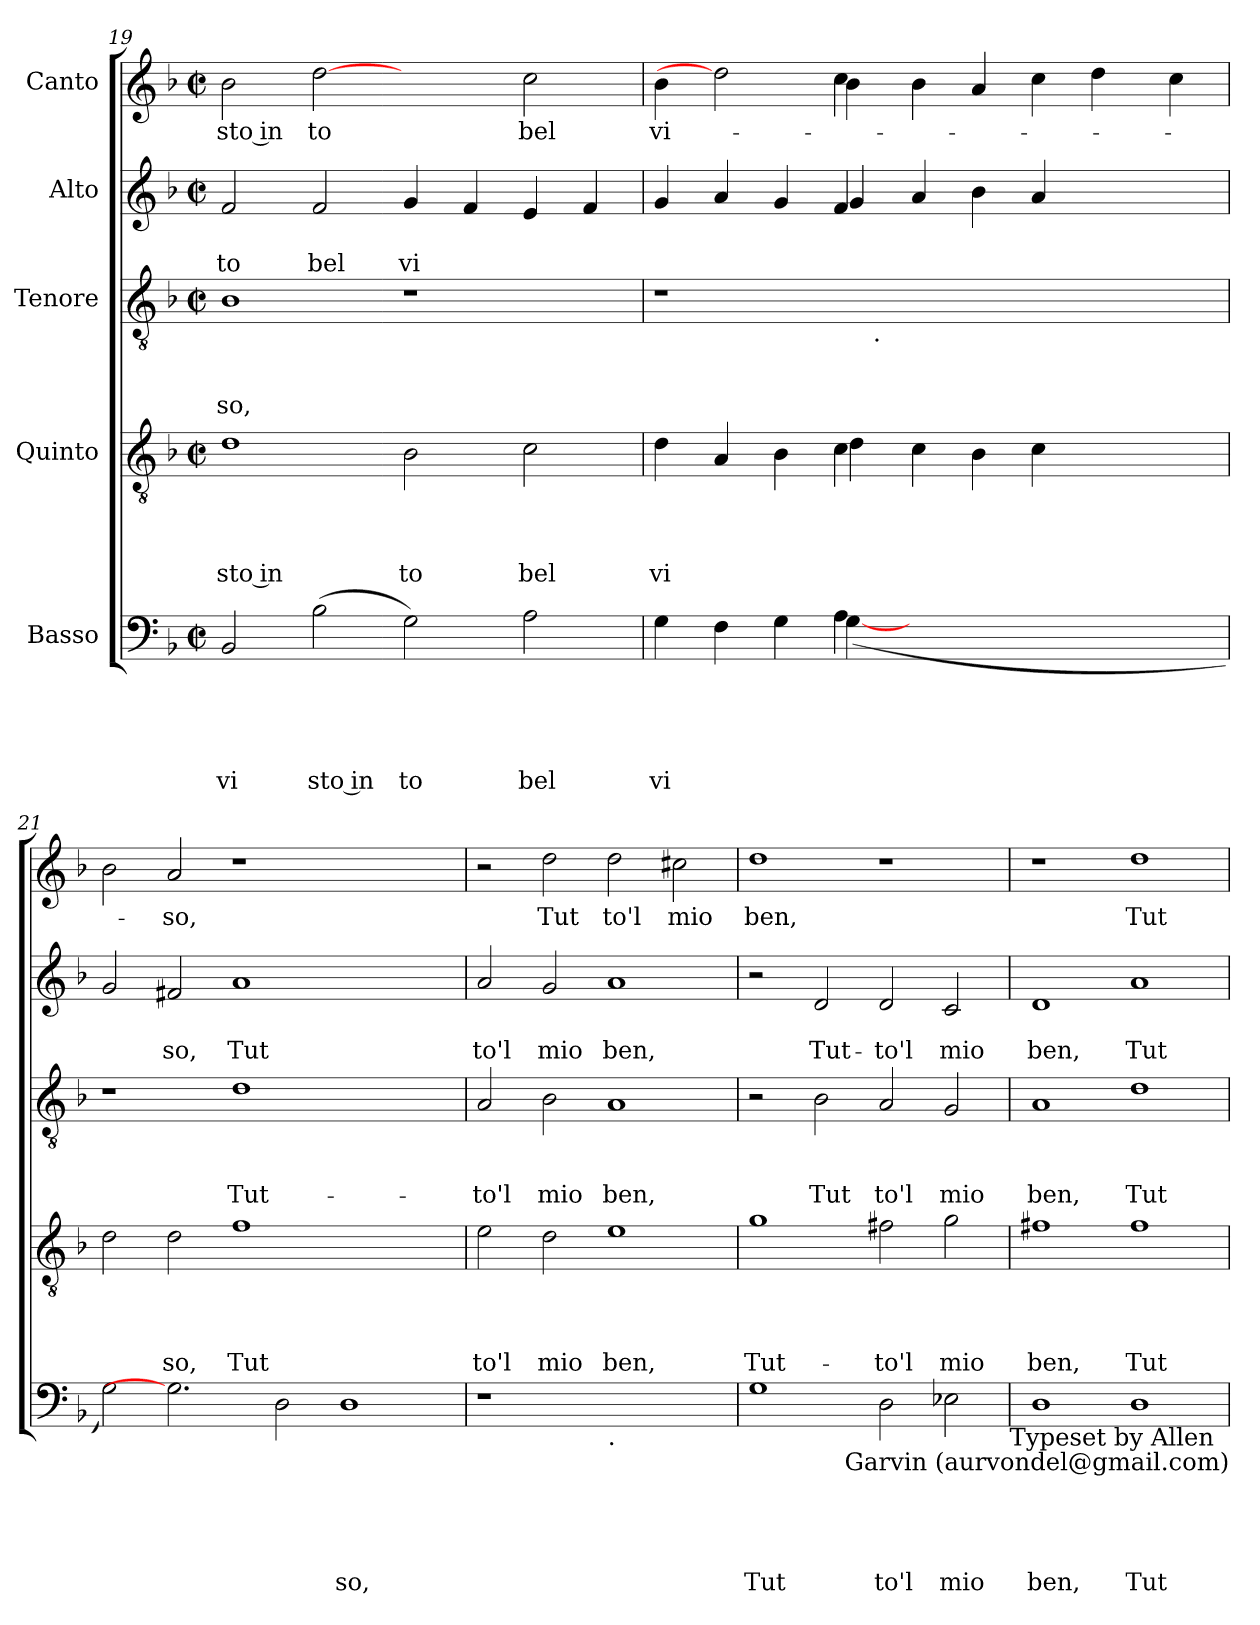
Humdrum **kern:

**kern	**text	**text	**text	**text	**text	**kern	**text	**text	**text	**text	**kern	**text	**text	**text	**kern	**text	**text	**kern	**text
*part5	*part5	*part5	*part5	*part5	*part5	*part4	*part4	*part4	*part4	*part4	*part3	*part3	*part3	*part3	*part2	*part2	*part2	*part1	*part1
*staff5	*staff5	*staff5	*staff5	*staff5	*staff5	*staff4	*staff4	*staff4	*staff4	*staff4	*staff3	*staff3	*staff3	*staff3	*staff2	*staff2	*staff2	*staff1	*staff1
*I"Basso	*	*	*	*	*	*I"Quinto	*	*	*	*	*I"Tenore	*	*	*	*I"Alto	*	*	*I"Canto	*
*clefF4	*	*	*	*	*	*clefGv2	*	*	*	*	*clefGv2	*	*	*	*clefG2	*	*	*clefG2	*
*k[b-]	*	*	*	*	*	*k[b-]	*	*	*	*	*k[b-]	*	*	*	*k[b-]	*	*	*k[b-]	*
*F:	*	*	*	*	*	*F:	*	*	*	*	*F:	*	*	*	*F:	*	*	*F:	*
*M2/2	*	*	*	*	*	*M2/2	*	*	*	*	*M2/2	*	*	*	*M2/2	*	*	*M2/2	*
*met(c|)	*	*	*	*	*	*met(c|)	*	*	*	*	*met(c|)	*	*	*	*met(c|)	*	*	*met(c|)	*
=19	=19	=19	=19	=19	=19	=19	=19	=19	=19	=19	=19	=19	=19	=19	=19	=19	=19	=19	=19
!	!	!	!	!	!LO:LY:b	!	!	!	!	!LO:LY:b:rj	!	!	!	!LO:LY:b	!	!	!LO:LY:b	!	!LO:LY:b:rj
2BB-/	.	.	.	.	vi	1d	.	.	.	sto in	1B-	.	.	-so,	2f/	.	to	2b-\	-sto in
!	!	!	!	!	!LO:LY:b:rj	!	!	!	!	!	!	!	!	!	!	!	!LO:LY:b	!	!LO:LY:b
(<2B-\	.	.	.	.	sto in	.	.	.	.	.	.	.	.	.	2f/	.	bel	[2dd	to
!	!	!	!	!	!LO:LY:b	!	!	!	!	!LO:LY:b	!	!	!	!	!	!	!LO:LY:b	!	!
2G\)	.	.	.	.	to	2B-\	.	.	.	to	1r	.	.	.	4g/	.	vi	2ryy	.
.	.	.	.	.	.	.	.	.	.	.	.	.	.	.	4f/	.	.	.	.
!	!	!	!	!	!LO:LY:b	!	!	!	!	!LO:LY:b	!	!	!	!	!	!	!	!	!LO:LY:b
2A\	.	.	.	.	bel	2c\	.	.	.	bel	.	.	.	.	4e/	.	.	2cc\	bel
.	.	.	.	.	.	.	.	.	.	.	.	.	.	.	4f/	.	.	.	.
=20	=20	=20	=20	=20	=20	=20	=20	=20	=20	=20	=20	=20	=20	=20	=20	=20	=20	=20	=20
!	!	!	!	!	!LO:LY:b	!	!	!	!	!LO:LY:b	!	!	!	!	!	!	!	!	!LO:LY:b
*^	*	*	*	*	*	*^	*	*	*	*	*^	*	*	*	*^	*	*	*^	*
4G\	2.ryy	.	.	.	.	vi	4d\	2.ryy	.	.	.	vi	1r	2..ryy	.	.	.	4g/	2.ryy	.	.	4b-\	2.ryy	vi-
4F\	.	.	.	.	.	.	4A/	.	.	.	.	.	.	.	.	.	.	4a/	.	.	.	2dd]	.	.
4G\	.	.	.	.	.	.	4B-\	.	.	.	.	.	.	.	.	.	.	4g/	.	.	.	.	.	.
4A\	(>[4G	.	.	.	.	.	4c\	4d\	.	.	.	.	.	.	.	.	.	4f/	4g/	.	.	4cc\	4b-\	.
!	!	!	!	!	!	!	!	!	!	!	!	!	!	!LO:TX:b:t=.	!	!	!	!	!	!	!	!	!	!
.	.	.	.	.	.	.	.	.	.	.	.	.	.	1ryy	.	.	.	.	.	.	.	.	.	.
1ryy	1ryy	.	.	.	.	.	4c\	2ryy	.	.	.	.	1ryy	.	.	.	.	4a/	2ryy	.	.	4b-\	1ryy	.
.	.	.	.	.	.	.	4B-\	.	.	.	.	.	.	.	.	.	.	4b-\	.	.	.	4a/	.	.
.	.	.	.	.	.	.	4c\	2.ryy	.	.	.	.	.	.	.	.	.	4a/	2.ryy	.	.	4cc\	.	.
.	.	.	.	.	.	.	2ryy	.	.	.	.	.	.	.	.	.	.	2ryy	.	.	.	4dd\	.	.
.	.	.	.	.	.	.	.	.	.	.	.	.	.	4.ryy	.	.	.	.	.	.	.	.	.	.
4ryy	4ryy	.	.	.	.	.	.	.	.	.	.	.	4ryy	.	.	.	.	.	.	.	.	4cc\	4ryy	.
*v	*v	*	*	*	*	*	*	*	*	*	*	*	*v	*v	*	*	*	*v	*v	*	*	*v	*v	*
*	*	*	*	*	*	*v	*v	*	*	*	*	*	*	*	*	*	*	*	*	*
=21	=21	=21	=21	=21	=21	=21	=21	=21	=21	=21	=21	=21	=21	=21	=21	=21	=21	=21	=21
2G\)	.	.	.	.	.	2d\	.	.	.	.	1r	.	.	.	2g/	.	.	2b-\	.
!	!	!	!	!	!	!	!	!	!	!LO:LY:b	!	!	!	!	!	!	!LO:LY:b	!	!LO:LY:b
2.G]	.	.	.	.	.	2d\	.	.	.	so,	.	.	.	.	2f#X/	.	so,	2a/	-so,
!	!	!	!	!	!	!	!	!	!	!LO:LY:b	!	!	!	!LO:LY:b	!	!	!LO:LY:b	!	!
.	.	.	.	.	.	1f	.	.	.	Tut	1d	.	.	Tut-	1a	.	Tut	1r	.
2D\	.	.	.	.	.	.	.	.	.	.	.	.	.	.	.	.	.	.	.
!	!	!	!	!	!LO:LY:b	!	!	!	!	!	!	!	!	!	!	!	!	!	!
1D	.	.	.	.	so,	.	.	.	.	.	.	.	.	.	.	.	.	.	.
.	.	.	.	.	.	2.ryy	.	.	.	.	2.ryy	.	.	.	2.ryy	.	.	2.ryy	.
!!LO:LB:g=z
=22	=22	=22	=22	=22	=22	=22	=22	=22	=22	=22	=22	=22	=22	=22	=22	=22	=22	=22	=22
!	!	!	!	!	!	!	!	!	!	!LO:LY:b	!	!	!	!LO:LY:b	!	!	!LO:LY:b	!	!
1r	.	.	.	.	.	2e\	.	.	.	to'l	2A/	.	.	-to'l	2a/	.	to'l	2r	.
!	!	!	!	!	!	!	!	!	!	!LO:LY:b	!	!	!	!LO:LY:b	!	!	!LO:LY:b	!	!LO:LY:b
.	.	.	.	.	.	2d\	.	.	.	mio	2B-\	.	.	mio	2g/	.	mio	2dd\	Tut
!LO:TX:b:t=.	!	!	!	!	!	!	!	!	!	!	!	!	!	!	!	!	!	!	!
!	!	!	!	!	!	!	!	!	!	!LO:LY:b	!	!	!	!LO:LY:b	!	!	!LO:LY:b	!	!LO:LY:b
1ryy	.	.	.	.	.	1e	.	.	.	ben,	1A	.	.	ben,	1a	.	ben,	2dd\	to'l
!	!	!	!	!	!	!	!	!	!	!	!	!	!	!	!	!	!	!	!LO:LY:b
.	.	.	.	.	.	.	.	.	.	.	.	.	.	.	.	.	.	2cc#X\	mio
=23	=23	=23	=23	=23	=23	=23	=23	=23	=23	=23	=23	=23	=23	=23	=23	=23	=23	=23	=23
!	!	!	!	!	!LO:LY:b	!	!	!	!	!LO:LY:b	!	!	!	!	!	!	!	!	!LO:LY:b
1G	.	.	.	.	Tut	1g	.	.	.	Tut-	2r	.	.	.	2r	.	.	1dd	ben,
!	!	!	!	!	!	!	!	!	!	!	!	!	!	!LO:LY:b	!	!	!LO:LY:b	!	!
.	.	.	.	.	.	.	.	.	.	.	2B-\	.	.	Tut	2d/	.	Tut-	.	.
!	!	!	!	!	!LO:LY:b	!	!	!	!	!LO:LY:b	!	!	!	!LO:LY:b	!	!	!LO:LY:b	!	!
2D\	.	.	.	.	to'l	2f#X\	.	.	.	-to'l	2A/	.	.	to'l	2d/	.	-to'l	1r	.
!	!	!	!	!	!LO:LY:b	!	!	!	!	!LO:LY:b	!	!	!	!LO:LY:b	!	!	!LO:LY:b	!	!
2E-X\	.	.	.	.	mio	2g\	.	.	.	mio	2G/	.	.	mio	2c/	.	mio	.	.
!LO:TX:b:t=Typeset by Allen	!	!	!	!	!	!	!	!	!	!	!	!	!	!	!	!	!	!	!
=24	=24	=24	=24	=24	=24	=24	=24	=24	=24	=24	=24	=24	=24	=24	=24	=24	=24	=24	=24
!	!	!	!	!	!LO:LY:b	!	!	!	!	!LO:LY:b	!	!	!	!LO:LY:b	!	!	!LO:LY:b	!	!
1D	.	.	.	.	ben,	1f#X	.	.	.	ben,	1A	.	.	ben,	1d	.	ben,	1r	.
!	!	!	!	!	!LO:LY:b	!	!	!	!	!LO:LY:b	!	!	!	!LO:LY:b	!	!	!LO:LY:b	!	!LO:LY:b
1D	.	.	.	.	Tut	1f#	.	.	.	Tut-	1d	.	.	Tut	1a	.	Tut-	1dd	Tut
!LO:TX:b:t=Garvin (aurvondel@gmail.com)	!	!	!	!	!	!	!	!	!	!	!	!	!	!	!	!	!	!	!
=	=	=	=	=	=	=	=	=	=	=	=	=	=	=	=	=	=	=	=
*-	*-	*-	*-	*-	*-	*-	*-	*-	*-	*-	*-	*-	*-	*-	*-	*-	*-	*-	*-
